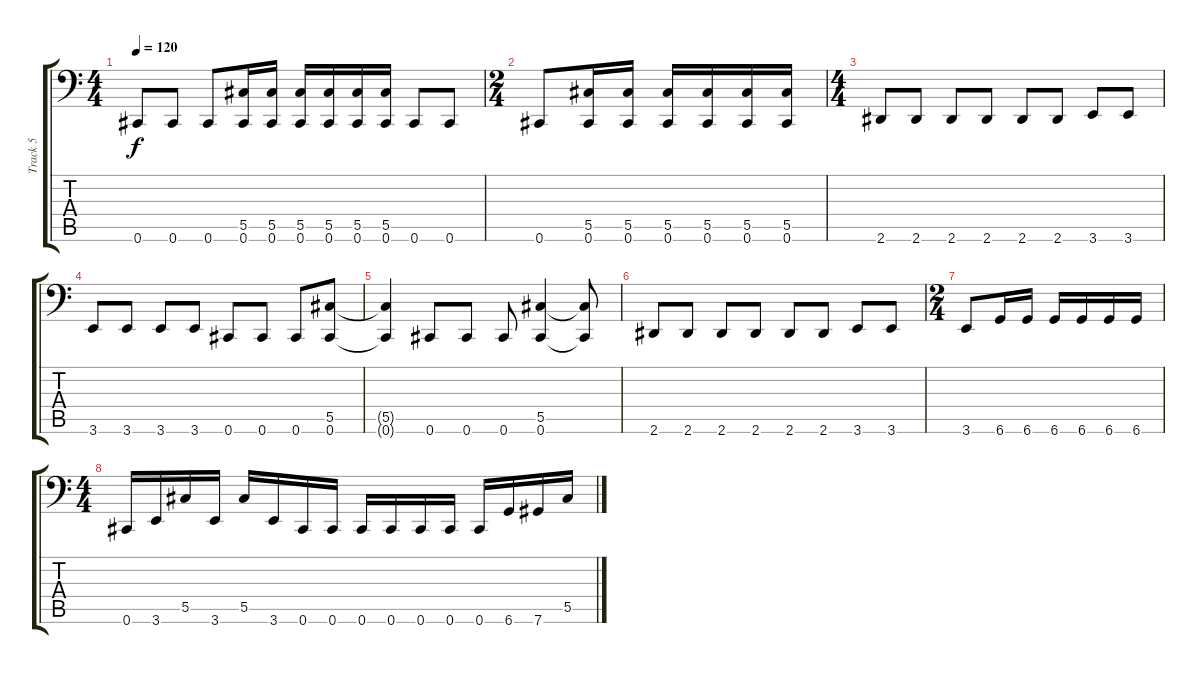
\track ("Track 5" "Track 5") {instrument electricbasspick}
\staff {score tabs}
\tuning (Eb3 Bb2 Gb2 Db2 Ab1 Db1) {hide}
\ts (4 4)
\tempo 120
\clef f4
\ks c
0.6.8{dy f} 0.6.8 0.6.8 (5.5 0.6).16 (5.5 0.6).16 (5.5 0.6).16 (5.5 0.6).16 (5.5 0.6).16 (5.5 0.6).16 0.6.8 0.6.8 |
\ts (2 4)
0.6.8 (5.5 0.6).16 (5.5 0.6).16 (5.5 0.6).16 (5.5 0.6).16 (5.5 0.6).16 (5.5 0.6).16 |
\ts (4 4)
2.6.8 2.6.8 2.6.8 2.6.8 2.6.8 2.6.8 3.6.8 3.6.8 |
3.6.8 3.6.8 3.6.8 3.6.8 0.6.8 0.6.8 0.6.8 (5.5 0.6).8 |
(5.5{t} 0.6{t}).4 0.6.8 0.6.8 0.6.8 (5.5 0.6).4 (5.5{t} 0.6{t}).8 |
2.6.8 2.6.8 2.6.8 2.6.8 2.6.8 2.6.8 3.6.8 3.6.8 |
\ts (2 4)
3.6.8 6.6.16 6.6.16 6.6.16 6.6.16 6.6.16 6.6.16 |
\ts (4 4)
0.6.16 3.6.16 5.5.16 3.6.16 5.5.16 3.6.16 0.6.16 0.6.16 0.6.16 0.6.16 0.6.16 0.6.16 0.6.16 6.6.16 7.6.16 5.5.16
